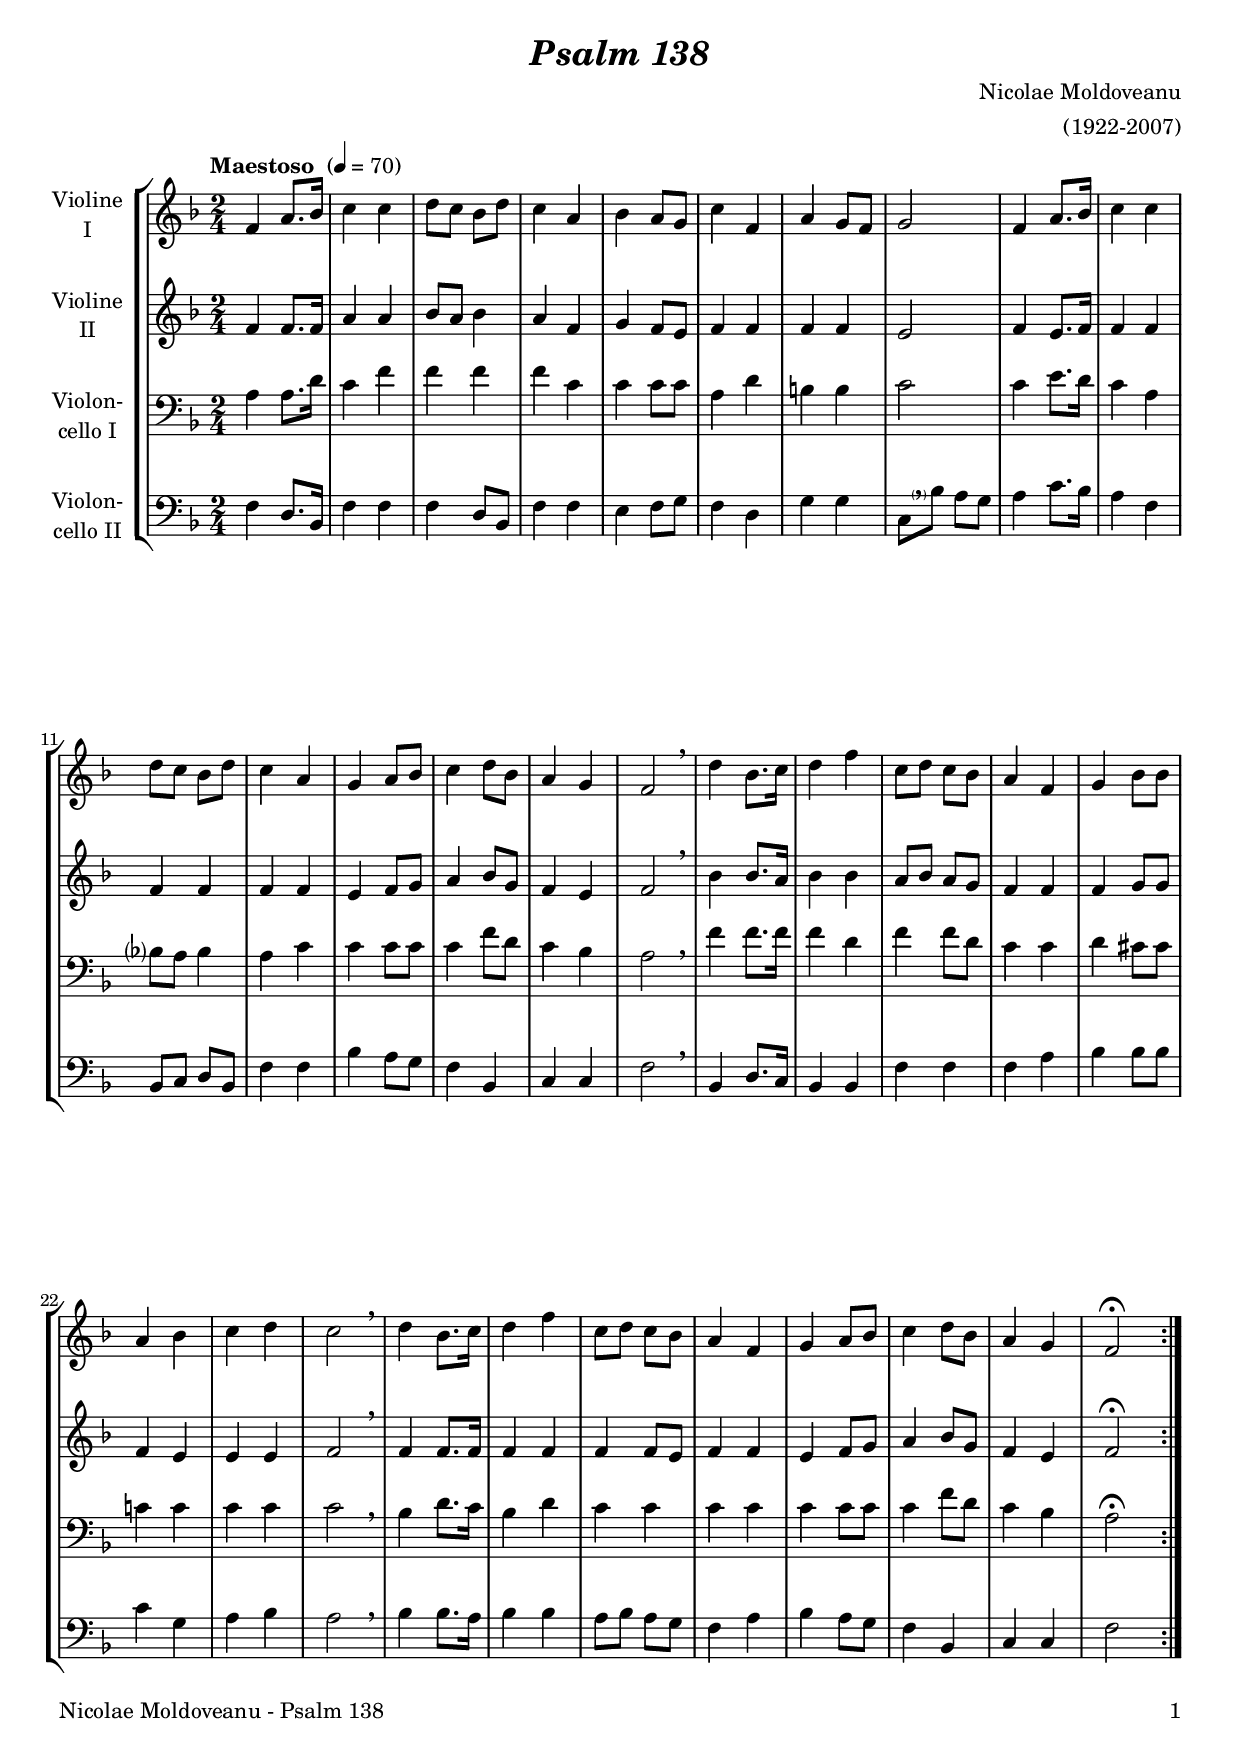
\version "2.24.4"
\include "deutsch.ly"
  
#(set-global-staff-size 19)

\header {
  title     = \markup \bold \italic "Psalm 138"
  composer  = "Nicolae Moldoveanu"
  arranger  = "(1922-2007)"
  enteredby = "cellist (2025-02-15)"
%  piece     = ""
}

voiceconsts = {
  \key e \major
  \time 2/4
  \clef "treble"
%  \numericTimeSignature
  \compressEmptyMeasures
% Set default beaming for all staves
%  \set Timing.beamExceptions = #'()
%  \set Timing.baseMoment     = #(ly:make-moment 1 4)
%  \set Timing.beatStructure  = #'(1 1 1)
  \tempo "Maestoso " 4=70
}

mivl = "violin"
miva = "viola"
mivc = "cello"

rit = \mark \markup \box \italic "rit."

va = \relative c' {
  \voiceconsts

  \repeat volta 2 {
    e4 gis8. a16
    h4 h
    cis8 h a cis
    h4 gis
    a gis8 fis
    h4 e,
    gis fis8 e
    fis2

    e4 gis8. a16
    h4 h
    cis8 h a cis
    h4 gis
    fis gis8 a
    h4 cis8 a
    gis4 fis
    e2 \breathe
    cis'4 a8. h16

    cis4 e
    h8 cis h a
    gis4 e
    fis a8 a
    gis4 a
    h cis
    h2 \breathe
    cis4 a8. h16
    cis4 e

    h8 cis h a
    gis4 e
    fis gis8 a
    h4 cis8 a
    gis4 fis
    e2\fermata
  }
}

vb = \relative c' {
  \voiceconsts

  \repeat volta 2 {
    e4 e8. e16
    gis4 gis
    a8 gis a4
    gis e
    fis e8 dis
    e4 e
    e e
    dis2

    e4 dis8. e16
    e4 e
    e e
    e e
    dis e8 fis
    gis4 a8 fis
    e4 dis
    e2 \breathe
    a4 a8. gis16

    a4 a
    gis8 a gis fis
    e4 e
    e fis8 fis
    e4 dis
    dis dis
    e2 \breathe
    e4 e8. e16
    e4 e

    e e8 dis
    e4 e
    dis e8 fis
    gis4 a8 fis
    e4 dis
    e2\fermata
  }
}

vc = \relative c' {
  \voiceconsts
  \clef "bass"
  
  \repeat volta 2 {
    gis4 gis8. cis16
    h4 e
    e e
    e h
    h h8 h
    gis4 cis
    ais ais
    h2

    h4 dis8. cis16
    h4 gis
    a?8 gis a4
    gis h
    h h8 h
    h4 e8 cis
    h4 a
    gis2 \breathe
    e'4 e8. e16

    e4 cis
    e e8 cis
    h4 h
    cis4 his8 his
    h!4 h
    h h
    h2 \breathe
    a4 cis8. h16
    a4 cis

    h h
    h h
    h h8 h
    h4 e8 cis
    h4 a
    gis2\fermata
  }
}

vd = \relative c {
  \voiceconsts
  \clef "bass"
  
  \repeat volta 2 {
    e4 cis8. a16
    e'4 e
    e cis8 a
    e'4 e
    dis e8 fis
    e4 cis
    fis fis
    h,8[ \parenthesize \breathe a'] gis fis

    gis4 h8. a16
    gis4 e
    a,8 h cis a
    e'4 e
    a gis8 fis
    e4 a,
    h h
    e2 \breathe
    a,4 cis8. h16

    a4 a
    e' e
    e gis
    a a8 a
    h4 fis
    gis a
    gis2 \breathe
    a4 a8. gis16
    a4 a

    gis8 a gis fis
    e4 gis
    a gis8 fis
    e4 a,
    h h
    e2
  }
}


music = \new StaffGroup <<
      \new Staff {
	\set Staff.midiInstrument = \mivl
	\set Staff.instrumentName = \markup \center-column { "Violine" "I" }
	\transpose e f { \va }
      }

      \new Staff {
	\set Staff.midiInstrument = \mivl
	\set Staff.instrumentName = \markup \center-column { "Violine" "II" }
	\transpose e f { \vb }
      }

      \new Staff {
	\set Staff.midiInstrument = \mivc
	\set Staff.instrumentName = \markup \center-column { "Violon-" "cello I" }
	\transpose e f { \vc }
      }

      \new Staff {
	\set Staff.midiInstrument = \mivc
	\set Staff.instrumentName = \markup \center-column { "Violon-" "cello II" }
	\transpose e f { \vd }
      }
>>

\book {
  \paper {
    print-page-number = ##t
    print-first-page-number = ##t
    ragged-last-bottom = ##f
    oddHeaderMarkup = \markup \null
    evenHeaderMarkup = \markup \null
    oddFooterMarkup = \markup {
      \fill-line {
        \if \should-print-page-number
        "Nicolae Moldoveanu - Psalm 138" \fromproperty #'page:page-number-string
      }
    }
    evenFooterMarkup = \oddFooterMarkup
  } \score {
    \music
    \layout {}
  }

  \score {
    \unfoldRepeats \music

    \midi {
      \context {
        \Score
      }
    }
  }
}
